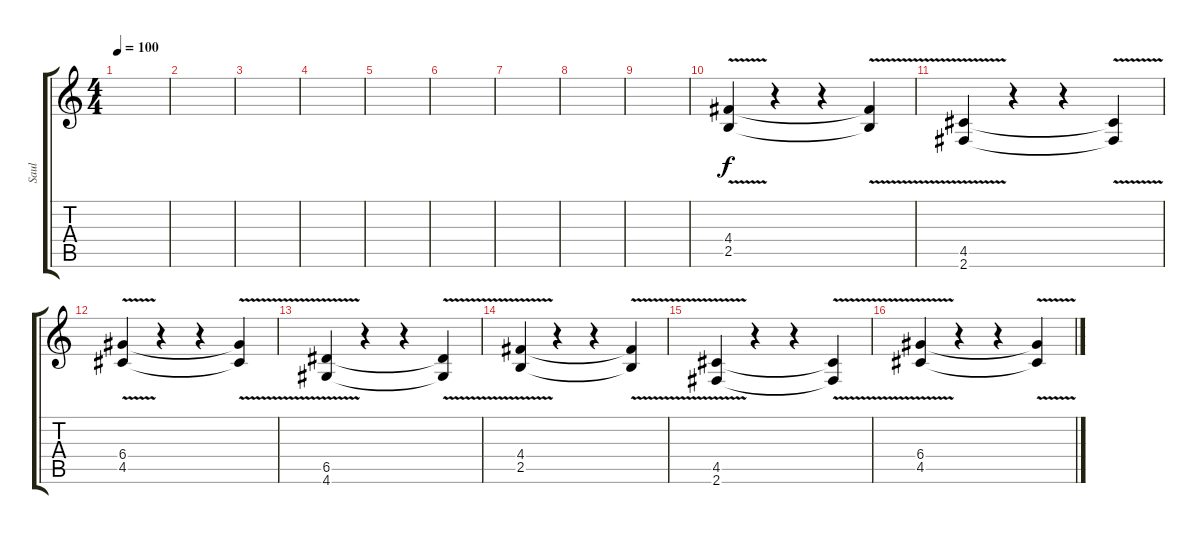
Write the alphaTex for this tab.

\track ("Saul" "Saul") {instrument distortionguitar}
\staff {score tabs}
\tuning (E4 B3 G3 D3 A2 E2) {hide}
\ts (4 4)
\tempo 100
\clef g2
\ks c
|
|
|
|
|
|
|
|
|
(4.4{v} 2.5).4 r.4 r.4 (4.4{t} 2.5{t}).4 |
(4.5{v} 2.6).4 r.4 r.4 (4.5{t} 2.6{t}).4 |
(6.4{v} 4.5).4 r.4 r.4 (6.4{t} 4.5{t}).4 |
(6.5{v} 4.6).4 r.4 r.4 (6.5{t} 4.6{t}).4 |
(4.4{v} 2.5).4 r.4 r.4 (4.4{t} 2.5{t}).4 |
(4.5{v} 2.6).4 r.4 r.4 (4.5{t} 2.6{t}).4 |
(6.4{v} 4.5).4 r.4 r.4 (6.4{t} 4.5{t}).4
